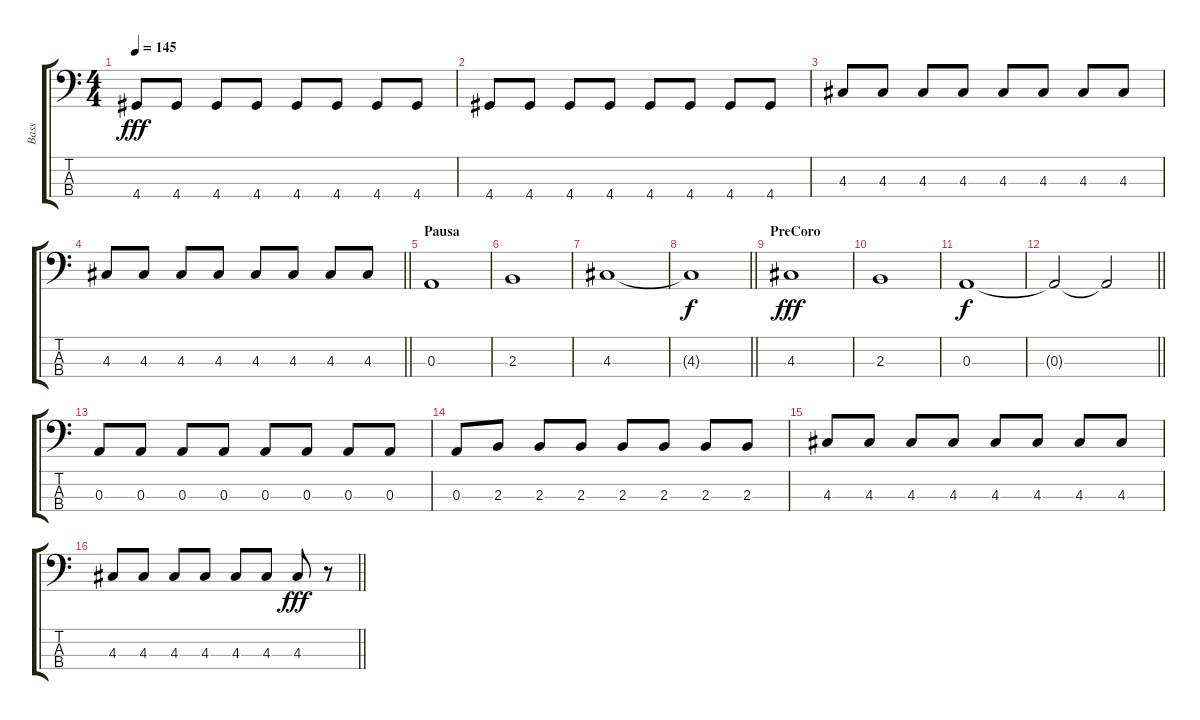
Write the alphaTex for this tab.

\track ("Bass" "Bass") {instrument electricbasspick}
\staff {score tabs}
\tuning (G2 D2 A1 E1) {hide}
\ts (4 4)
\tempo 145
\clef f4
\ks c
4.4.8{dy fff} 4.4.8 4.4.8 4.4.8 4.4.8 4.4.8 4.4.8 4.4.8 |
4.4.8 4.4.8 4.4.8 4.4.8 4.4.8 4.4.8 4.4.8 4.4.8 |
4.3.8 4.3.8 4.3.8 4.3.8 4.3.8 4.3.8 4.3.8 4.3.8 |
\barLineRight lightlight
4.3.8 4.3.8 4.3.8 4.3.8 4.3.8 4.3.8 4.3.8 4.3.8 |
\section ("" "Pausa")
0.3.1 |
2.3.1 |
4.3.1 |
\barLineRight lightlight
4.3{t}.1{dy f} |
\section ("" "PreCoro")
4.3.1{dy fff} |
2.3.1 |
0.3.1{dy f} |
\barLineRight lightlight
0.3{t}.2 0.3{t}.2 |
0.3.8 0.3.8 0.3.8 0.3.8 0.3.8 0.3.8 0.3.8 0.3.8 |
0.3.8 2.3.8 2.3.8 2.3.8 2.3.8 2.3.8 2.3.8 2.3.8 |
4.3.8 4.3.8 4.3.8 4.3.8 4.3.8 4.3.8 4.3.8 4.3.8 |
\barLineRight lightlight
4.3.8 4.3.8 4.3.8 4.3.8 4.3.8 4.3.8 4.3.8{dy fff} r.8
